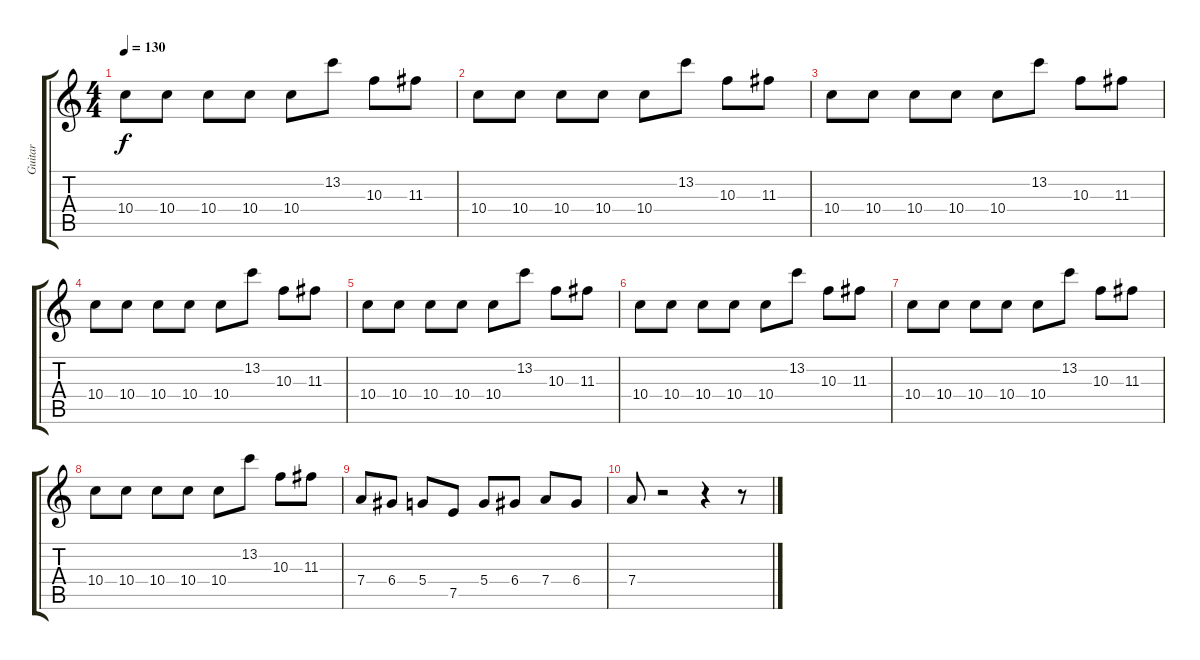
\track ("Guitar" "Guitar") {instrument distortionguitar}
\staff {score tabs}
\tuning (E4 B3 G3 D3 A2 E2) {hide}
\ts (4 4)
\tempo 130
\clef g2
\ks c
10.4.8{dy f} 10.4.8 10.4.8 10.4.8 10.4.8 13.2.8 10.3.8 11.3.8 |
10.4.8 10.4.8 10.4.8 10.4.8 10.4.8 13.2.8 10.3.8 11.3.8 |
10.4.8 10.4.8 10.4.8 10.4.8 10.4.8 13.2.8 10.3.8 11.3.8 |
10.4.8 10.4.8 10.4.8 10.4.8 10.4.8 13.2.8 10.3.8 11.3.8 |
10.4.8 10.4.8 10.4.8 10.4.8 10.4.8 13.2.8 10.3.8 11.3.8 |
10.4.8 10.4.8 10.4.8 10.4.8 10.4.8 13.2.8 10.3.8 11.3.8 |
10.4.8 10.4.8 10.4.8 10.4.8 10.4.8 13.2.8 10.3.8 11.3.8 |
10.4.8 10.4.8 10.4.8 10.4.8 10.4.8 13.2.8 10.3.8 11.3.8 |
7.4.8 6.4.8 5.4.8 7.5.8 5.4.8 6.4.8 7.4.8 6.4.8 |
7.4.8 r.2 r.4 r.8
